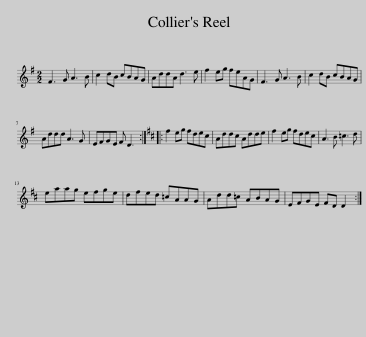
X:1
L:1/8
M:2/2
I:linebreak $
K:G
V:1 treble
V:1
 F3 G A3 B | c2 dB cBAG | AddA d3 e | f2 eg feAG | F3 G A3 B | %5
 c2 dB cBAG |$ Addd A3 G | EFGE F D3 ::[K:D] f2 eg fdec | Addc Adde | %10
 f2 eg fdec | A3 B =c3 d |$ eaag efge | dfed =cAAG | Add=c ABAG | %15
 EFGE FD D2 :| %16
